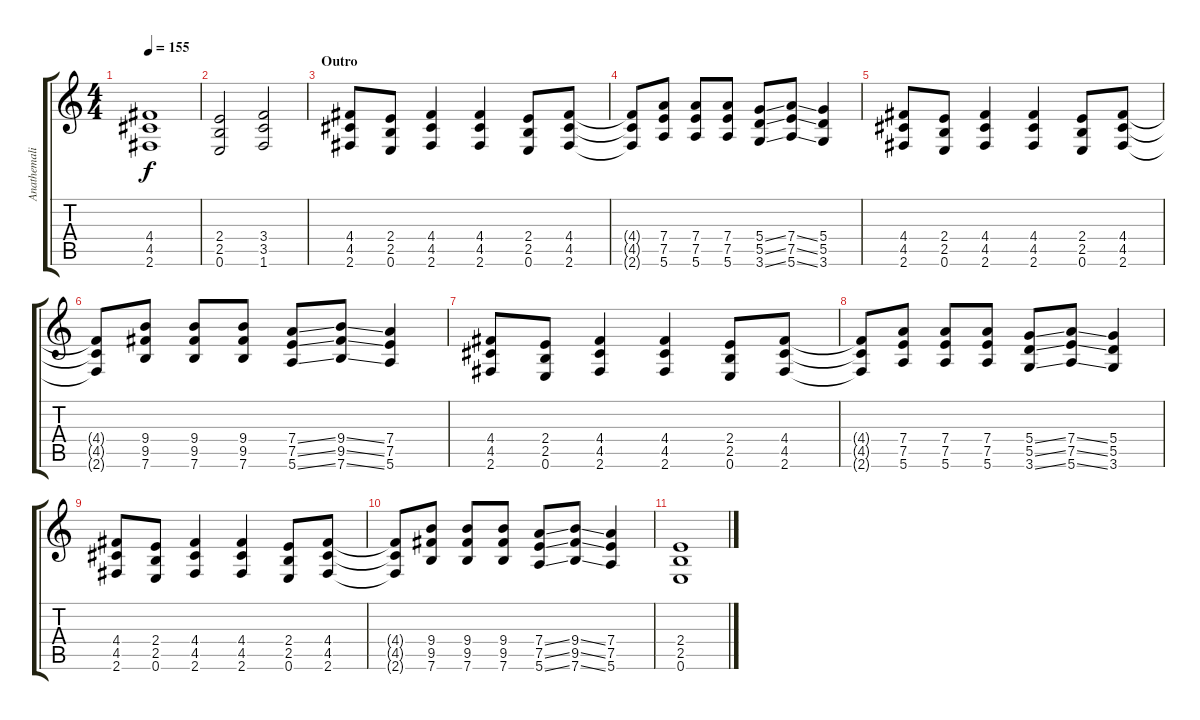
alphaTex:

\track ("Anathemaligant" "Anathemali") {instrument distortionguitar}
\staff {score tabs}
\tuning (E4 B3 G3 D3 A2 E2) {hide}
\ts (4 4)
\tempo 155
\clef g2
\ks c
(4.4 4.5 2.6).1{dy f} |
(2.4 2.5 0.6).2 (3.4 3.5 1.6).2 |
\section ("" "Outro")
(4.4 4.5 2.6).8 (2.4 2.5 0.6).8 (4.4 4.5 2.6).4 (4.4 4.5 2.6).4 (2.4 2.5 0.6).8 (4.4 4.5 2.6).8 |
(4.4{t} 4.5{t} 2.6{t}).8 (7.4 7.5 5.6).8 (7.4 7.5 5.6).8 (7.4 7.5 5.6).8 (5.4{ss} 5.5{ss} 3.6{ss}).8 (7.4{ss} 7.5{ss} 5.6{ss}).8 (5.4 5.5 3.6).4 |
(4.4 4.5 2.6).8 (2.4 2.5 0.6).8 (4.4 4.5 2.6).4 (4.4 4.5 2.6).4 (2.4 2.5 0.6).8 (4.4 4.5 2.6).8 |
(4.4{t} 4.5{t} 2.6{t}).8 (9.4 9.5 7.6).8 (9.4 9.5 7.6).8 (9.4 9.5 7.6).8 (7.4{ss} 7.5{ss} 5.6{ss}).8 (9.4{ss} 9.5{ss} 7.6{ss}).8 (7.4 7.5 5.6).4 |
(4.4 4.5 2.6).8 (2.4 2.5 0.6).8 (4.4 4.5 2.6).4 (4.4 4.5 2.6).4 (2.4 2.5 0.6).8 (4.4 4.5 2.6).8 |
(4.4{t} 4.5{t} 2.6{t}).8 (7.4 7.5 5.6).8 (7.4 7.5 5.6).8 (7.4 7.5 5.6).8 (5.4{ss} 5.5{ss} 3.6{ss}).8 (7.4{ss} 7.5{ss} 5.6{ss}).8 (5.4 5.5 3.6).4 |
(4.4 4.5 2.6).8 (2.4 2.5 0.6).8 (4.4 4.5 2.6).4 (4.4 4.5 2.6).4 (2.4 2.5 0.6).8 (4.4 4.5 2.6).8 |
(4.4{t} 4.5{t} 2.6{t}).8 (9.4 9.5 7.6).8 (9.4 9.5 7.6).8 (9.4 9.5 7.6).8 (7.4{ss} 7.5{ss} 5.6{ss}).8 (9.4{ss} 9.5{ss} 7.6{ss}).8 (7.4 7.5 5.6).4 |
(2.4 2.5 0.6).1
